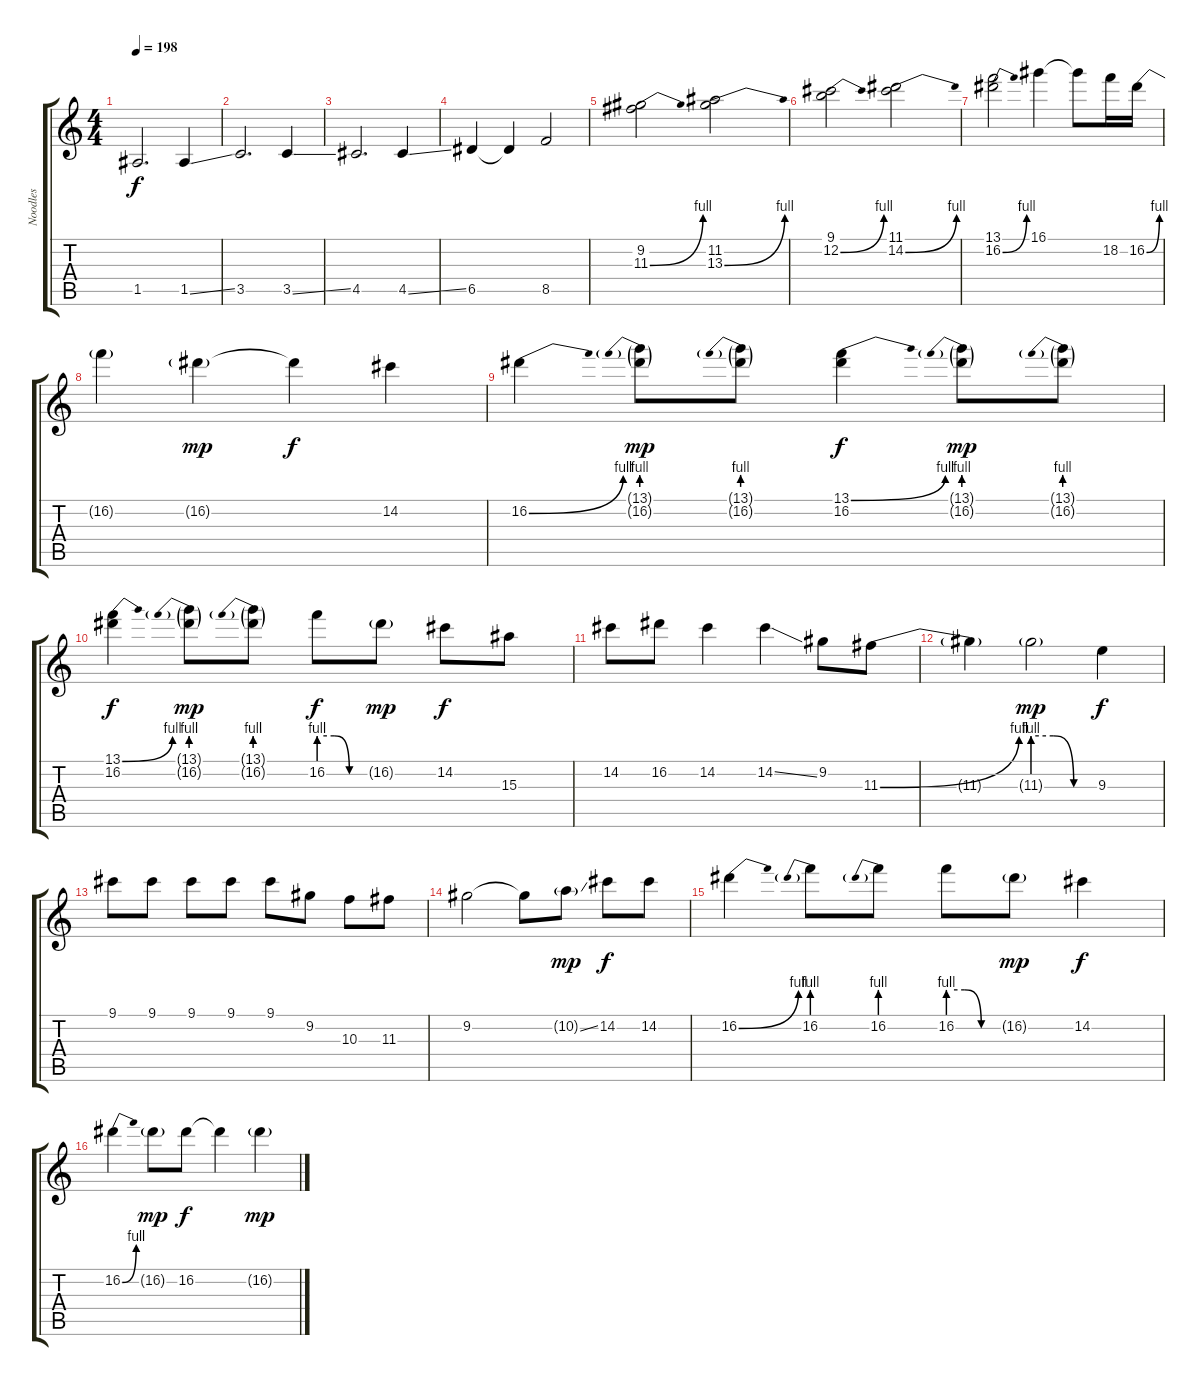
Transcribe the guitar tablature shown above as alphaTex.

\track ("Noodles" "Noodles") {instrument distortionguitar}
\staff {score tabs}
\tuning (E4 B3 G3 D3 A2 E2) {hide}
\ts (4 4)
\tempo 198
\clef g2
\ks c
1.5.2{d dy f} 1.5{ss}.4 |
3.5.2{d} 3.5{ss}.4 |
4.5.2{d} 4.5{ss}.4 |
6.5.4 6.5{t}.4 8.5.2 |
(9.2 11.3{be (bend 0 0 60 4)}).2 (11.2 13.3{be (bend 0 0 60 4)}).2 |
(9.1 12.2{be (bend 0 0 60 4)}).2 (11.1 14.2{be (bend 0 0 60 4)}).2 |
(13.1 16.2{be (bend 0 0 60 4)}).2 16.1.4 16.1{t}.8 18.2.16 16.2{be (bend 0 0 60 4)}.16 |
16.2{t}.4 16.2{g}.4{dy mp} 16.2{t}.4{dy f} 14.2.4 |
16.2{be (bend 0 0 60 4)}.4 (13.1{be (prebend 0 4 60 4) g} 16.2{g}).8{dy mp} (13.1{be (prebend 0 4 60 4) g} 16.2{g}).8 (13.1{be (bend 0 0 60 4)} 16.2).4{dy f} (13.1{be (prebend 0 4 60 4) g} 16.2{g}).8{dy mp} (13.1{be (prebend 0 4 60 4) g} 16.2{g}).8 |
(13.1{be (bend 0 0 60 4)} 16.2).4{dy f} (13.1{be (prebend 0 4 60 4) g} 16.2{g}).8{dy mp} (13.1{be (prebend 0 4 60 4) g} 16.2{g}).8 16.2{be (custom 0 4 20 4 40 0 60 0)}.8{dy f} 16.2{g}.8{dy mp} 14.2.8{dy f} 15.3.8 |
14.2.8 16.2.8 14.2.4 14.2{ss}.4 9.2.8 11.3{be (bend 0 0 60 4)}.8 |
11.3{t}.4 11.3{be (custom 0 4 20 4 40 0 60 0) g}.2{dy mp} 9.3.4{dy f} |
9.1.8 9.1.8 9.1.8 9.1.8 9.1.8 9.2.8 10.3.8 11.3.8 |
9.2.2 9.2{t}.8 10.2{ss g}.8{dy mp} 14.2.8{dy f} 14.2.8 |
16.2{be (bend 0 0 60 4)}.4 16.2{be (prebend 0 4 60 4)}.8 16.2{be (prebend 0 4 60 4)}.8 16.2{be (custom 0 4 20 4 40 0 60 0)}.8 16.2{g}.8{dy mp} 14.2.4{dy f} |
16.2{be (bend 0 0 60 4)}.4 16.2{g}.8{dy mp} 16.2.8{dy f} 16.2{t}.4 16.2{ss g}.4{dy mp}
